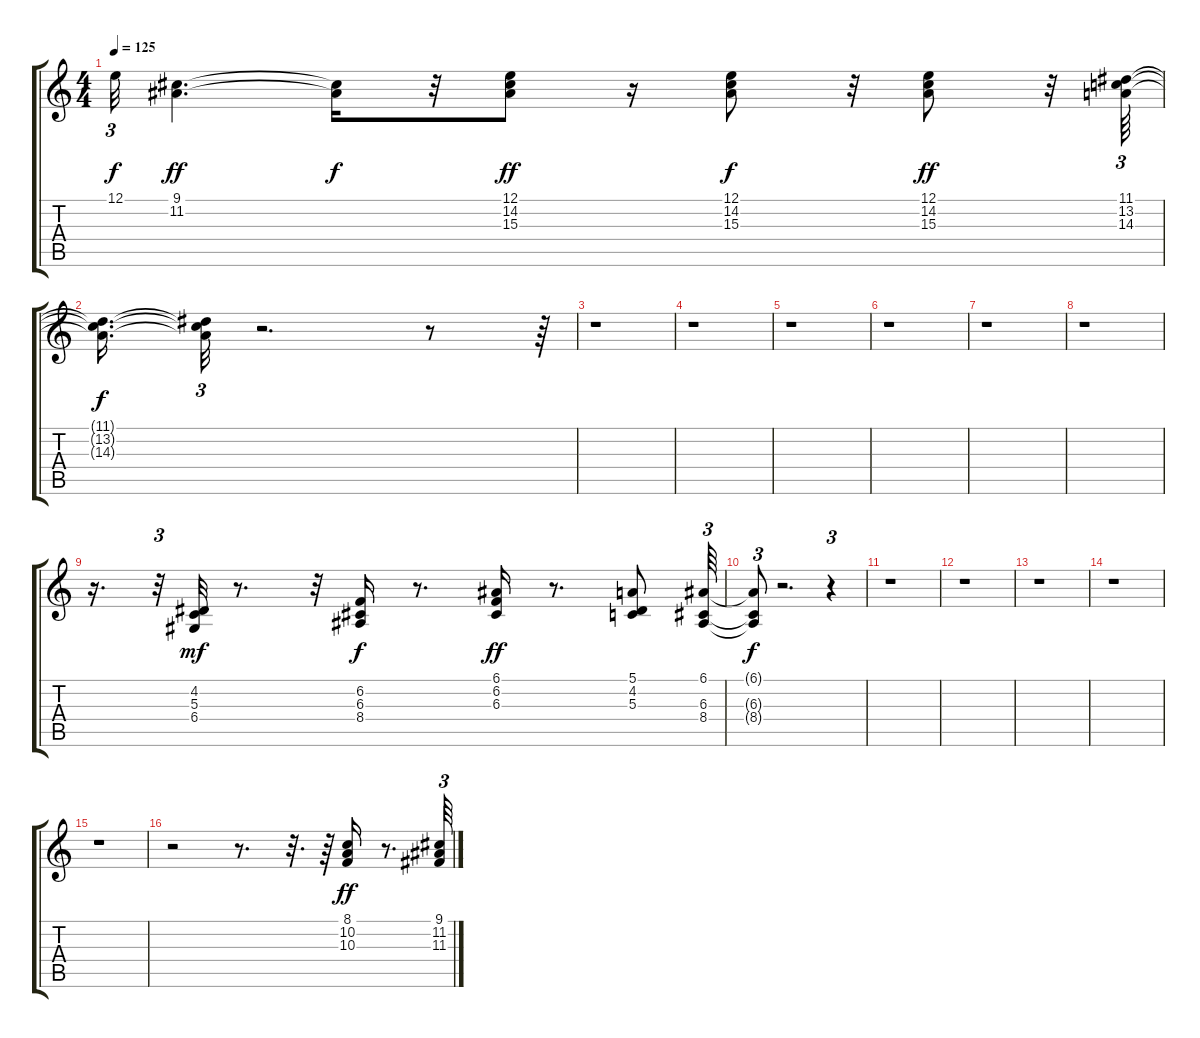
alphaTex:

\track "" {instrument brasssection}
\staff {score tabs}
\tuning (E4 B3 G3 D3 A2 E2) {hide}
\ts (4 4)
\tempo 125
\clef g2
\ks c
12.1{t}.32{tu (3 2) dy f} (9.1 11.2).4{d dy ff} (9.1{t} 11.2{t}).16{dy f} r.32 (12.1 14.2 15.3).8{dy ff} r.16 (12.1 14.2 15.3).8{dy f} r.32 (12.1 14.2 15.3).8{dy ff} r.32 (11.1 13.2 14.3).64{tu (3 2)} |
(11.1{t} 13.2{t} 14.3{t}).16{d dy f} (11.1{t} 13.2{t} 14.3{t}).32{tu (3 2)} r.2{d} r.8 r.64{tu (3 2)} |
r.1 |
r.1 |
r.1 |
r.1 |
r.1 |
r.1 |
r.16{d} r.32{tu (3 2)} (4.2 5.3 6.4).32{dy mf} r.8{d} r.32 (6.2 6.3 8.4).16{dy f} r.8{d} (6.1 6.2 6.3).16{dy ff} r.8{d} (5.1 4.2 5.3).8 (6.1 6.3 8.4).64{tu (3 2)} |
(6.1{t} 6.3{t} 8.4{t}).8{tu (3 2) dy f} r.2{d} r.4{tu (3 2)} |
r.1 |
r.1 |
r.1 |
r.1 |
r.1 |
r.2 r.8{d} r.32{d} r.64 (8.1 10.2 10.3).16{dy ff} r.8{d} (9.1 11.2 11.3).64{tu (3 2)}
